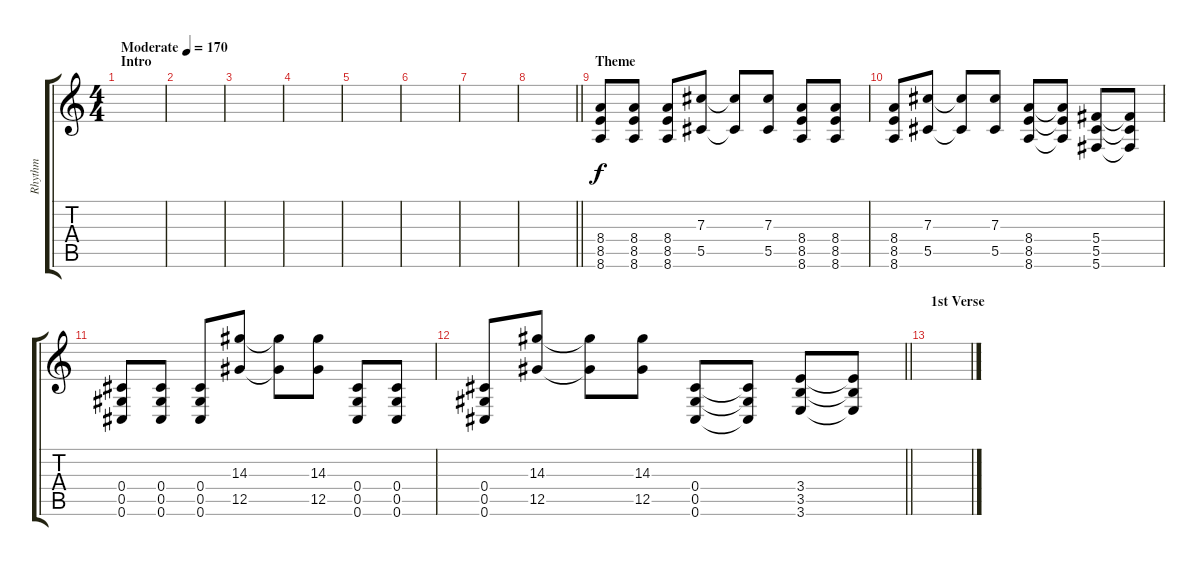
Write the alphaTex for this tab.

\track ("Rhythm" "Rhythm") {instrument overdrivenguitar}
\staff {score tabs}
\tuning (Eb4 Bb3 Gb3 Db3 Ab2 Db2) {hide}
\ts (4 4)
\section ("" "Intro")
\tempo (170 "Moderate")
\clef g2
\ks c
|
|
|
|
|
|
|
\barLineRight lightlight
|
\section ("" "Theme")
(8.4 8.5 8.6).8 (8.4 8.5 8.6).8 (8.4 8.5 8.6).8 (7.3 5.5).8 (7.3{t} 5.5{t}).8 (7.3 5.5).8 (8.4 8.5 8.6).8 (8.4 8.5 8.6).8 |
(8.4 8.5 8.6).8 (7.3 5.5).8 (7.3{t} 5.5{t}).8 (7.3 5.5).8 (8.4 8.5 8.6).8 (8.4{t} 8.5{t} 8.6{t}).8 (5.4 5.5 5.6).8 (5.4{t} 5.5{t} 5.6{t}).8 |
(0.4 0.5 0.6).8 (0.4 0.5 0.6).8 (0.4 0.5 0.6).8 (14.3 12.5).8 (14.3{t} 12.5{t}).8 (14.3 12.5).8 (0.4 0.5 0.6).8 (0.4 0.5 0.6).8 |
\barLineRight lightlight
(0.4 0.5 0.6).8 (14.3 12.5).8 (14.3{t} 12.5{t}).8 (14.3 12.5).8 (0.4 0.5 0.6).8 (0.4{t} 0.5{t} 0.6{t}).8 (3.4 3.5 3.6).8 (3.4{t} 3.5{t} 3.6{t}).8 |
\section ("" "1st Verse")
